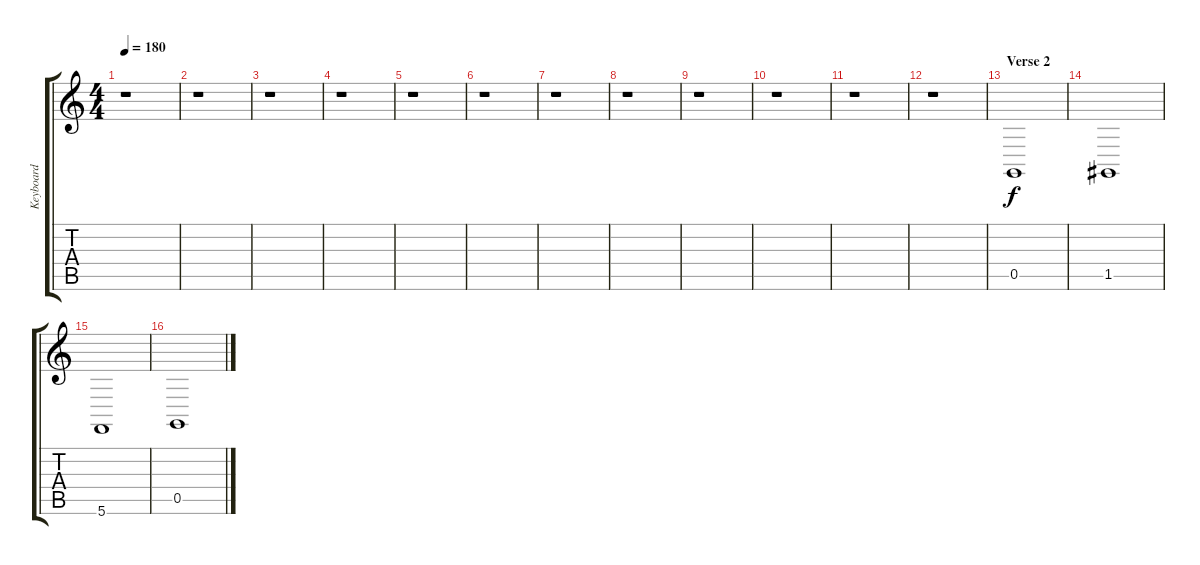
\track ("Keyboard" "Keyboard") {instrument pad4choir}
\staff {score tabs}
\tuning (D4 A3 F3 C3 G2 C2) {hide}
\ts (4 4)
\tempo 180
\clef g2
\ks c
r.1{dy f} |
r.1 |
r.1 |
r.1 |
r.1 |
r.1 |
r.1 |
r.1 |
r.1 |
r.1 |
r.1 |
r.1 |
\section ("" "Verse 2")
0.5.1 |
1.5.1 |
5.6.1 |
0.5.1
